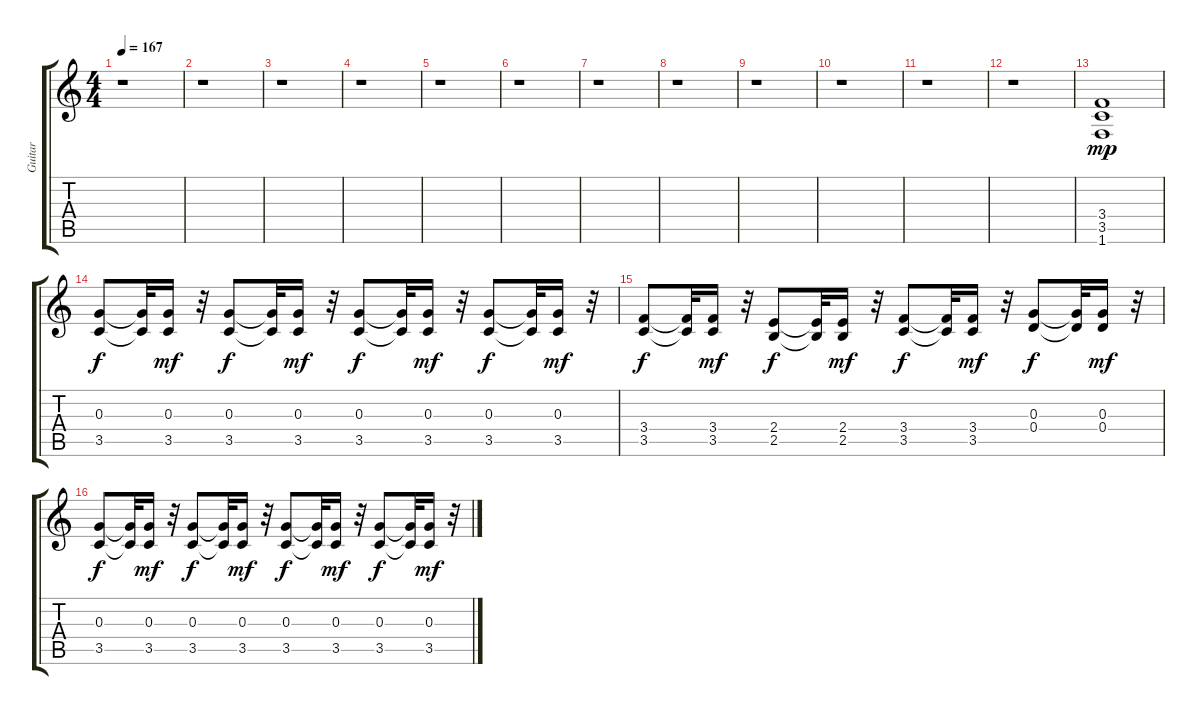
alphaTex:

\track ("Guitar" "Guitar") {instrument electricguitarclean}
\staff {score tabs}
\tuning (E4 B3 G3 D3 A2 E2) {hide}
\ts (4 4)
\tempo 167
\clef g2
\ks c
r.1{dy f} |
r.1 |
r.1 |
r.1 |
r.1 |
r.1 |
r.1 |
r.1 |
r.1 |
r.1 |
r.1 |
r.1 |
(3.4 3.5 1.6).1{dy mp volume 12} |
(0.3 3.5).8{dy f} (0.3{t} 3.5{t}).32 (0.3 3.5).16{dy mf} r.32 (0.3 3.5).8{dy f} (0.3{t} 3.5{t}).32 (0.3 3.5).16{dy mf} r.32 (0.3 3.5).8{dy f} (0.3{t} 3.5{t}).32 (0.3 3.5).16{dy mf} r.32 (0.3 3.5).8{dy f} (0.3{t} 3.5{t}).32 (0.3 3.5).16{dy mf} r.32 |
(3.4 3.5).8{dy f} (3.4{t} 3.5{t}).32 (3.4 3.5).16{dy mf} r.32 (2.4 2.5).8{dy f} (2.4{t} 2.5{t}).32 (2.4 2.5).16{dy mf} r.32 (3.4 3.5).8{dy f} (3.4{t} 3.5{t}).32 (3.4 3.5).16{dy mf} r.32 (0.3 0.4).8{dy f} (0.3{t} 0.4{t}).32 (0.3 0.4).16{dy mf} r.32 |
(0.3 3.5).8{dy f} (0.3{t} 3.5{t}).32 (0.3 3.5).16{dy mf} r.32 (0.3 3.5).8{dy f} (0.3{t} 3.5{t}).32 (0.3 3.5).16{dy mf} r.32 (0.3 3.5).8{dy f} (0.3{t} 3.5{t}).32 (0.3 3.5).16{dy mf} r.32 (0.3 3.5).8{dy f} (0.3{t} 3.5{t}).32 (0.3 3.5).16{dy mf} r.32
